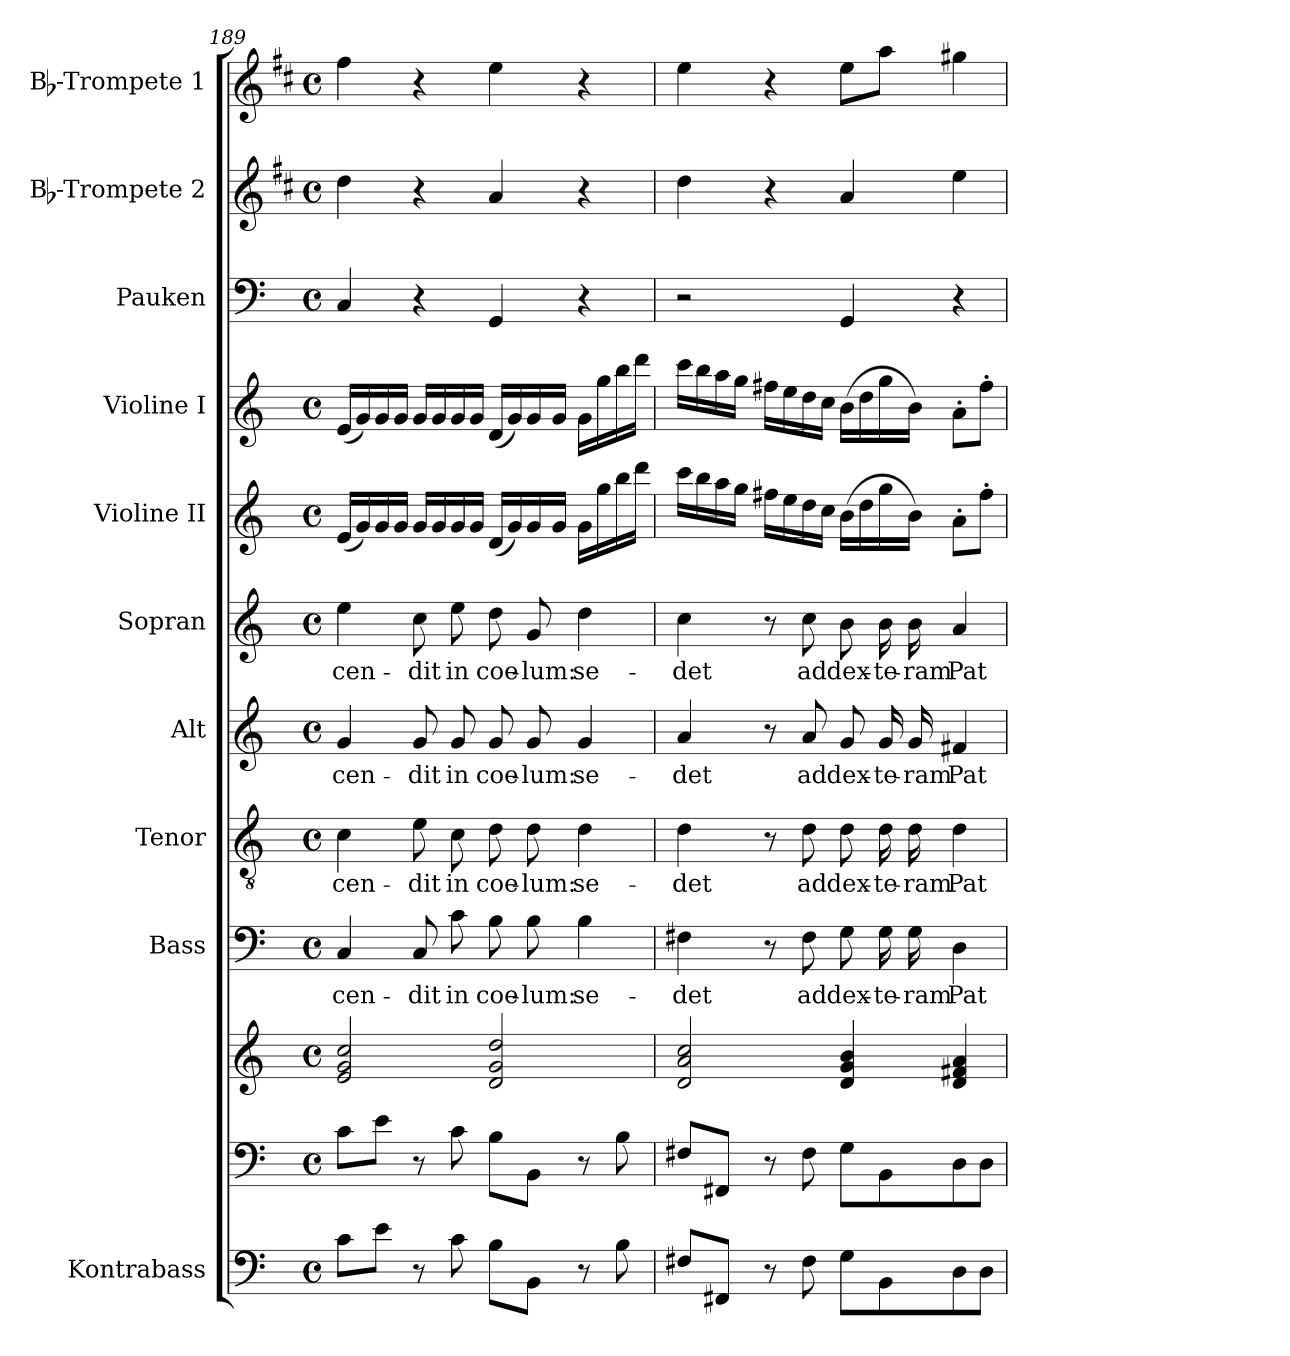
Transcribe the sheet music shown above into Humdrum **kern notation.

**kern	**kern	**kern	**kern	**text	**kern	**text	**kern	**text	**kern	**text	**kern	**kern	**kern	**kern	**kern
*part11	*part10	*part10	*part9	*part9	*part8	*part8	*part7	*part7	*part6	*part6	*part5	*part4	*part3	*part2	*part1
*staff12	*staff11	*staff10	*staff9	*staff9	*staff8	*staff8	*staff7	*staff7	*staff6	*staff6	*staff5	*staff4	*staff3	*staff2	*staff1
*I"Kontrabass	*	*	*I"Bass	*	*I"Tenor	*	*I"Alt	*	*I"Sopran	*	*I"Violine II	*I"Violine I	*I"Pauken	*I"Bb-Trompete 2	*I"Bb-Trompete 1
*I'Kb.	*	*	*I'B.	*	*I'T.	*	*I'A.	*	*I'S.	*	*I'Vl. II	*I'Vl. I	*I'Pk.	*I'Bb Trp. 2	*I'Bb Trp. 1
*clefF4	*clefF4	*clefG2	*clefF4	*	*clefGv2	*	*clefG2	*	*clefG2	*	*clefG2	*clefG2	*clefF4	*clefG2	*clefG2
*ITrd7c12	*	*	*	*	*	*	*	*	*	*	*	*	*	*ITrd1c2	*ITrd1c2
*k[]	*k[]	*k[]	*k[]	*	*k[]	*	*k[]	*	*k[]	*	*k[]	*k[]	*k[]	*k[]	*k[]
*C:	*C:	*C:	*C:	*	*C:	*	*C:	*	*C:	*	*C:	*C:	*C:	*C:	*C:
*M4/4	*M4/4	*M4/4	*M4/4	*	*M4/4	*	*M4/4	*	*M4/4	*	*M4/4	*M4/4	*M4/4	*M4/4	*M4/4
*met(c)	*met(c)	*met(c)	*met(c)	*	*met(c)	*	*met(c)	*	*met(c)	*	*met(c)	*met(c)	*met(c)	*met(c)	*met(c)
=189	=189	=189	=189	=189	=189	=189	=189	=189	=189	=189	=189	=189	=189	=189	=189
!	!	!	!	!LO:LY:b	!	!LO:LY:b	!	!LO:LY:b	!	!LO:LY:b	!	!	!	!	!
8C\L	8c\L	2e/ 2g/ 2cc/	4C/	-cen-	4c\	-cen-	4g/	-cen-	4ee\	-cen-	(<16e/LL	(<16e/LL	4C/	4cc\	4ee\
.	.	.	.	.	.	.	.	.	.	.	16g/)	16g/)	.	.	.
8E\J	8e\J	.	.	.	.	.	.	.	.	.	16g/	16g/	.	.	.
.	.	.	.	.	.	.	.	.	.	.	16g/JJ	16g/JJ	.	.	.
!	!	!	!	!LO:LY:b	!	!LO:LY:b	!	!LO:LY:b	!	!LO:LY:b	!	!	!	!	!
8r	8r	.	8C/	-dit	8e\	-dit	8g/	-dit	8cc\	-dit	16g/LL	16g/LL	4r	4r	4r
.	.	.	.	.	.	.	.	.	.	.	16g/	16g/	.	.	.
!	!	!	!	!LO:LY:b	!	!LO:LY:b	!	!LO:LY:b	!	!LO:LY:b	!	!	!	!	!
8C\	8c\	.	8c\	in	8c\	in	8g/	in	8ee\	in	16g/	16g/	.	.	.
.	.	.	.	.	.	.	.	.	.	.	16g/JJ	16g/JJ	.	.	.
!	!	!	!	!LO:LY:b	!	!LO:LY:b	!	!LO:LY:b	!	!LO:LY:b	!	!	!	!	!
8BB\L	8B\L	2d/ 2g/ 2dd/	8B\	coe-	8d\	coe-	8g/	coe-	8dd\	coe-	(<16d/LL	(<16d/LL	4GG/	4g/	4dd\
.	.	.	.	.	.	.	.	.	.	.	16g/)	16g/)	.	.	.
!	!	!	!	!LO:LY:b	!	!LO:LY:b	!	!LO:LY:b	!	!LO:LY:b	!	!	!	!	!
8BBB\J	8BB\J	.	8B\	-lum:	8d\	-lum:	8g/	-lum:	8g/	-lum:	16g/	16g/	.	.	.
.	.	.	.	.	.	.	.	.	.	.	16g/JJ	16g/JJ	.	.	.
!	!	!	!	!LO:LY:b	!	!LO:LY:b	!	!LO:LY:b	!	!LO:LY:b	!	!	!	!	!
8r	8r	.	4B\	se-	4d\	se-	4g/	se-	4dd\	se-	16g\LL	16g\LL	4r	4r	4r
.	.	.	.	.	.	.	.	.	.	.	16gg\	16gg\	.	.	.
8BB\	8B\	.	.	.	.	.	.	.	.	.	16bb\	16bb\	.	.	.
.	.	.	.	.	.	.	.	.	.	.	16ddd\JJ	16ddd\JJ	.	.	.
!!LO:PB:g=z
=190	=190	=190	=190	=190	=190	=190	=190	=190	=190	=190	=190	=190	=190	=190	=190
!	!	!	!	!LO:LY:b	!	!LO:LY:b	!	!LO:LY:b	!	!LO:LY:b	!	!	!	!	!
8FF#X/L	8F#X/L	2d/ 2a/ 2cc/	4F#X\	-det	4d\	-det	4a/	-det	4cc\	-det	16ccc\LL	16ccc\LL	2r	4cc\	4dd\
.	.	.	.	.	.	.	.	.	.	.	16bb\	16bb\	.	.	.
8FFF#X/J	8FF#X/J	.	.	.	.	.	.	.	.	.	16aa\	16aa\	.	.	.
.	.	.	.	.	.	.	.	.	.	.	16gg\JJ	16gg\JJ	.	.	.
8r	8r	.	8r	.	8r	.	8r	.	8r	.	16ff#X\LL	16ff#X\LL	.	4r	4r
.	.	.	.	.	.	.	.	.	.	.	16ee\	16ee\	.	.	.
!	!	!	!	!LO:LY:b	!	!LO:LY:b	!	!LO:LY:b	!	!LO:LY:b	!	!	!	!	!
8FF#\	8F#\	.	8F#\	ad	8d\	ad	8a/	ad	8cc\	ad	16dd\	16dd\	.	.	.
.	.	.	.	.	.	.	.	.	.	.	16cc\JJ	16cc\JJ	.	.	.
!	!	!	!	!LO:LY:b	!	!LO:LY:b	!	!LO:LY:b	!	!LO:LY:b	!	!	!	!	!
8GG\L	8G\L	4d/ 4g/ 4b/	8G\	dex-	8d\	dex-	8g/	dex-	8b\	dex-	(>16b\LL	(>16b\LL	4GG/	4g/	8dd\L
.	.	.	.	.	.	.	.	.	.	.	16dd\	16dd\	.	.	.
!	!	!	!	!LO:LY:b	!	!LO:LY:b	!	!LO:LY:b	!	!LO:LY:b	!	!	!	!	!
8BBB\	8BB\	.	16G\	-te-	16d\	-te-	16g/	-te-	16b\	-te-	16gg\	16gg\	.	.	8gg\J
!	!	!	!	!LO:LY:b	!	!LO:LY:b	!	!LO:LY:b	!	!LO:LY:b	!	!	!	!	!
.	.	.	16G\	-ram	16d\	-ram	16g/	-ram	16b\	-ram	16b\JJ)	16b\JJ)	.	.	.
!	!	!	!	!LO:LY:b	!	!LO:LY:b	!	!LO:LY:b	!	!LO:LY:b	!	!	!	!	!
8DD\	8D\	4d/ 4f#X/ 4a/	4D\	Pat-	4d\	Pat-	4f#X/	Pat-	4a/	Pat-	8a'>\L	8a'>\L	4r	4dd\	4ff#X\
8DD\J	8D\J	.	.	.	.	.	.	.	.	.	8ff#'>\J	8ff#'>\J	.	.	.
=	=	=	=	=	=	=	=	=	=	=	=	=	=	=	=
*-	*-	*-	*-	*-	*-	*-	*-	*-	*-	*-	*-	*-	*-	*-	*-
